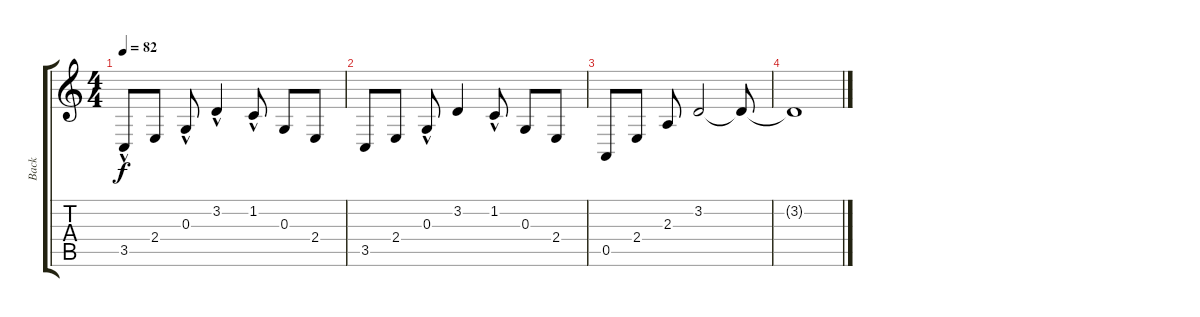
\track ("Back" "Back") {instrument stringensemble1}
\staff {score tabs}
\tuning (E4 B3 G3 D3 A2 E2) {hide}
\ts (4 4)
\tempo 82
\clef g2
\ks c
3.5{hac}.8{dy f} 2.4.8 0.3{hac}.8 3.2{hac}.4 1.2{hac}.8 0.3.8 2.4.8 |
3.5.8 2.4.8 0.3{hac}.8 3.2.4 1.2{hac}.8 0.3.8 2.4.8 |
0.5.8 2.4.8 2.3.8 3.2.2 3.2{t}.8 |
3.2{t}.1
